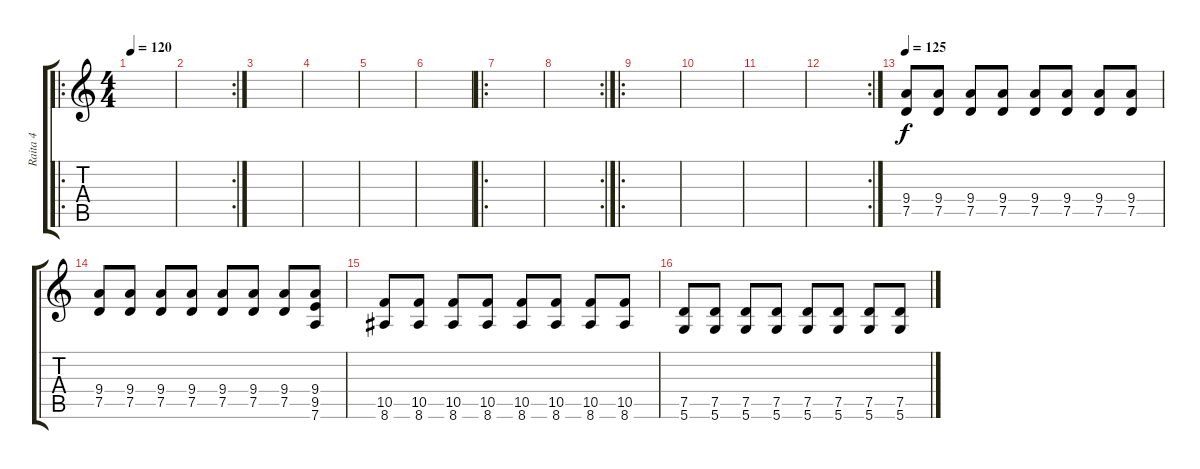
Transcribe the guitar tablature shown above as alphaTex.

\track ("Raita 4" "Raita 4") {instrument distortionguitar}
\staff {score tabs}
\tuning (D4 A3 F3 C3 G2 D2) {hide}
\ro
\ts (4 4)
\tempo 120
\clef g2
\ks c
|
\rc 2
|
|
|
|
|
\ro
|
\rc 2
|
\ro
|
|
|
\rc 2
|
\tempo 125
(9.4 7.5).8 (9.4 7.5).8 (9.4 7.5).8 (9.4 7.5).8 (9.4 7.5).8 (9.4 7.5).8 (9.4 7.5).8 (9.4 7.5).8 |
(9.4 7.5).8 (9.4 7.5).8 (9.4 7.5).8 (9.4 7.5).8 (9.4 7.5).8 (9.4 7.5).8 (9.4 7.5).8 (9.4 9.5 7.6).8 |
(10.5 8.6).8 (10.5 8.6).8 (10.5 8.6).8 (10.5 8.6).8 (10.5 8.6).8 (10.5 8.6).8 (10.5 8.6).8 (10.5 8.6).8 |
(7.5 5.6).8 (7.5 5.6).8 (7.5 5.6).8 (7.5 5.6).8 (7.5 5.6).8 (7.5 5.6).8 (7.5 5.6).8 (7.5 5.6).8
